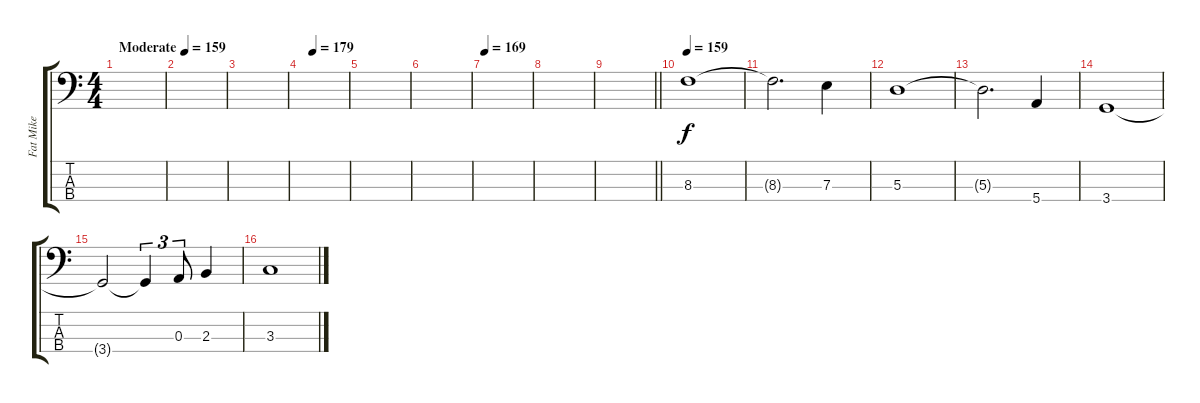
\track ("Fat Mike" "Fat Mike") {instrument electricbasspick}
\staff {score tabs}
\tuning (G2 D2 A1 E1) {hide}
\ts (4 4)
\tempo (159 "Moderate")
\clef f4
\ks c
|
|
|
\tempo (179 0.25)
|
|
|
\tempo 169
|
|
\barLineRight lightlight
|
\section ("" "")
\tempo 159
8.3.1 |
8.3{t}.2{d} 7.3.4 |
5.3.1 |
5.3{t}.2{d} 5.4.4 |
3.4.1 |
3.4{t}.2 3.4{t}.4{tu (3 2)} 0.3.8{tu (3 2)} 2.3.4 |
3.3.1
